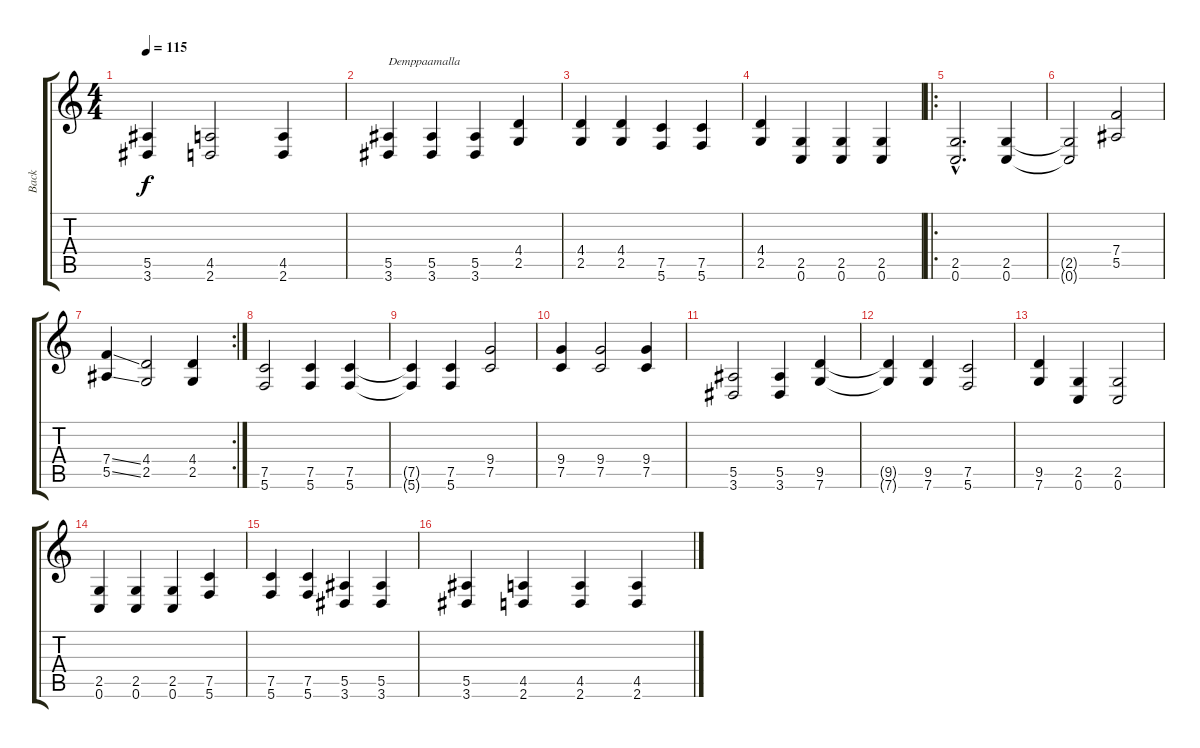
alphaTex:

\track ("Back" "Back") {instrument distortionguitar}
\staff {score tabs}
\tuning (C4 G3 Eb3 Bb2 F2 C2) {hide}
\ts (4 4)
\tempo 115
\clef g2
\ks c
(5.5 3.6).4{dy f} (4.5 2.6).2 (4.5 2.6).4 |
(5.5 3.6).4{txt "Demppaamalla"} (5.5 3.6).4 (5.5 3.6).4 (4.4 2.5).4 |
(4.4 2.5).4 (4.4 2.5).4 (7.5 5.6).4 (7.5 5.6).4 |
(4.4 2.5).4 (2.5 0.6).4 (2.5 0.6).4 (2.5 0.6).4 |
\ro
(2.5{hac} 0.6{hac}).2{d} (2.5 0.6).4 |
(2.5{t} 0.6{t}).2 (7.4 5.5).2 |
\rc 2
(7.4{ss} 5.5{ss}).4 (4.4 2.5).2 (4.4 2.5).4 |
(7.5 5.6).2 (7.5 5.6).4 (7.5 5.6).4 |
(7.5{t} 5.6{t}).4 (7.5 5.6).4 (9.4 7.5).2 |
(9.4 7.5).4 (9.4 7.5).2 (9.4 7.5).4 |
(5.5 3.6).2 (5.5 3.6).4 (9.5 7.6).4 |
(9.5{t} 7.6{t}).4 (9.5 7.6).4 (7.5 5.6).2 |
(9.5 7.6).4 (2.5 0.6).4 (2.5 0.6).2 |
(2.5 0.6).4 (2.5 0.6).4 (2.5 0.6).4 (7.5 5.6).4 |
(7.5 5.6).4 (7.5 5.6).4 (5.5 3.6).4 (5.5 3.6).4 |
(5.5 3.6).4 (4.5 2.6).4 (4.5 2.6).4 (4.5 2.6).4
